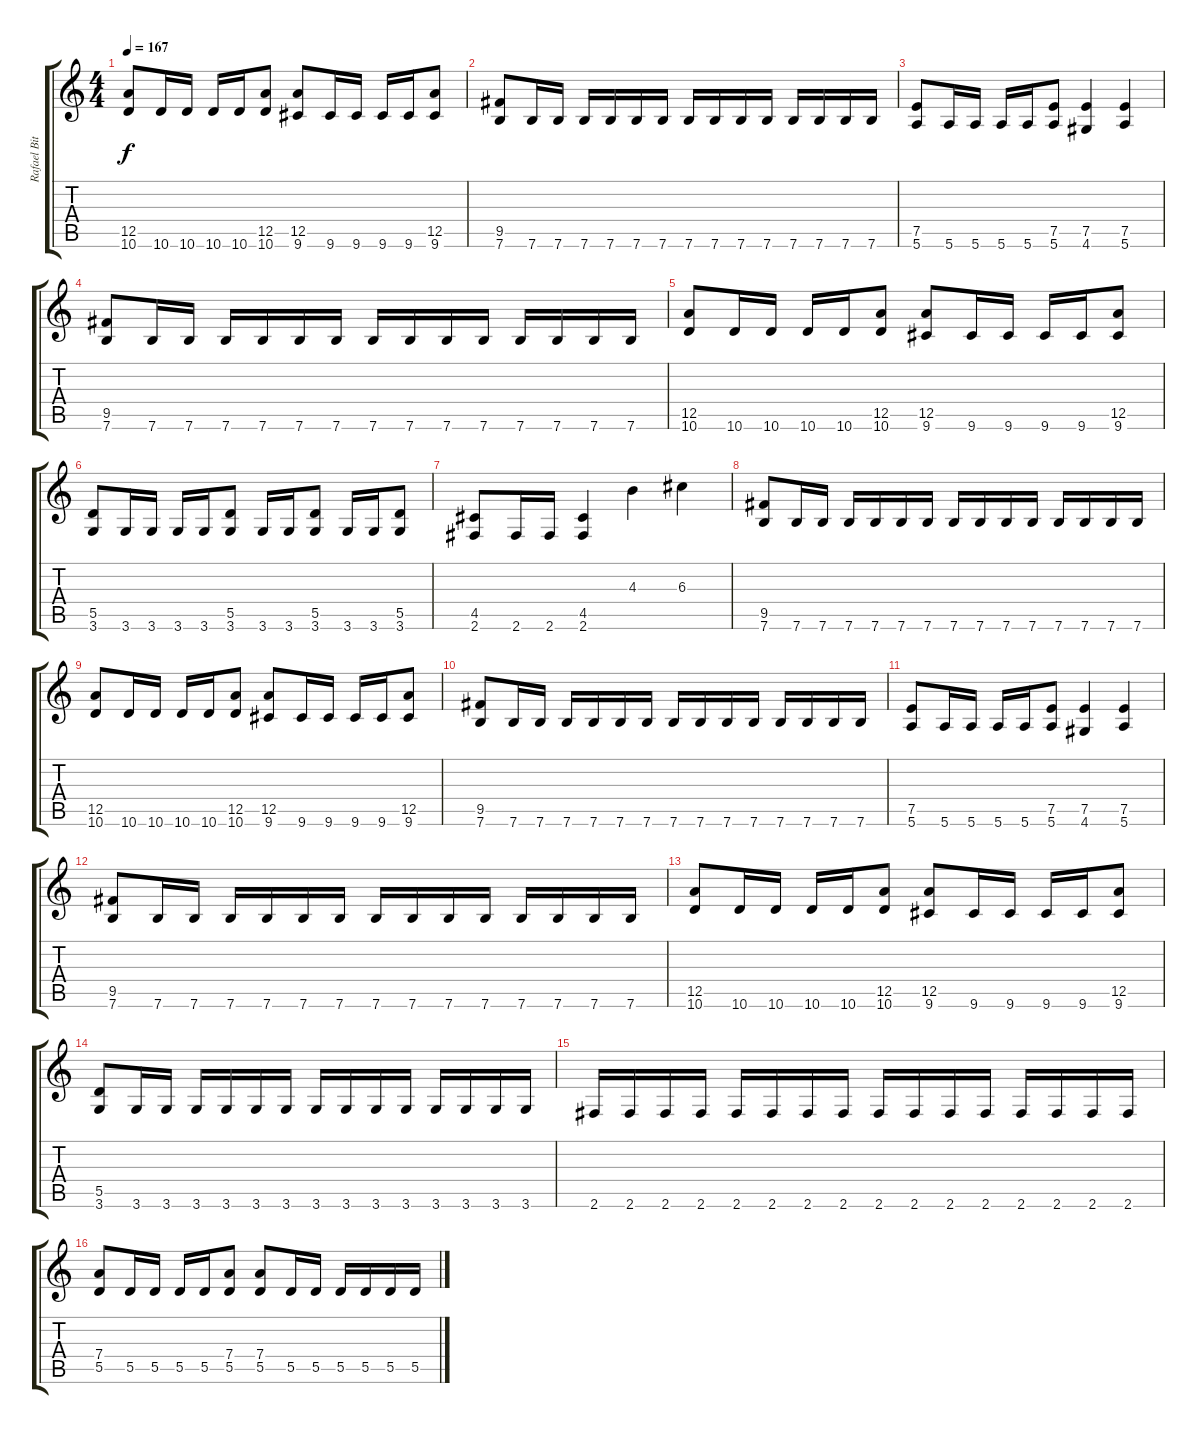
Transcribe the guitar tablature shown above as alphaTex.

\track ("Rafael Bittencourt" "Rafael Bit") {instrument distortionguitar}
\staff {score tabs}
\tuning (E4 B3 G3 D3 A2 E2) {hide}
\ts (4 4)
\tempo 167
\clef g2
\ks c
(12.5 10.6).8{dy f} 10.6.16 10.6.16 10.6.16 10.6.16 (12.5 10.6).8 (12.5 9.6).8 9.6.16 9.6.16 9.6.16 9.6.16 (12.5 9.6).8 |
(9.5 7.6).8 7.6.16 7.6.16 7.6.16 7.6.16 7.6.16 7.6.16 7.6.16 7.6.16 7.6.16 7.6.16 7.6.16 7.6.16 7.6.16 7.6.16 |
(7.5 5.6).8 5.6.16 5.6.16 5.6.16 5.6.16 (7.5 5.6).8 (7.5 4.6).4 (7.5 5.6).4 |
(9.5 7.6).8 7.6.16 7.6.16 7.6.16 7.6.16 7.6.16 7.6.16 7.6.16 7.6.16 7.6.16 7.6.16 7.6.16 7.6.16 7.6.16 7.6.16 |
(12.5 10.6).8 10.6.16 10.6.16 10.6.16 10.6.16 (12.5 10.6).8 (12.5 9.6).8 9.6.16 9.6.16 9.6.16 9.6.16 (12.5 9.6).8 |
(5.5 3.6).8 3.6.16 3.6.16 3.6.16 3.6.16 (5.5 3.6).8 3.6.16 3.6.16 (5.5 3.6).8 3.6.16 3.6.16 (5.5 3.6).8 |
(4.5 2.6).8 2.6.16 2.6.16 (4.5 2.6).4 4.3.4 6.3.4 |
(9.5 7.6).8 7.6.16 7.6.16 7.6.16 7.6.16 7.6.16 7.6.16 7.6.16 7.6.16 7.6.16 7.6.16 7.6.16 7.6.16 7.6.16 7.6.16 |
(12.5 10.6).8 10.6.16 10.6.16 10.6.16 10.6.16 (12.5 10.6).8 (12.5 9.6).8 9.6.16 9.6.16 9.6.16 9.6.16 (12.5 9.6).8 |
(9.5 7.6).8 7.6.16 7.6.16 7.6.16 7.6.16 7.6.16 7.6.16 7.6.16 7.6.16 7.6.16 7.6.16 7.6.16 7.6.16 7.6.16 7.6.16 |
(7.5 5.6).8 5.6.16 5.6.16 5.6.16 5.6.16 (7.5 5.6).8 (7.5 4.6).4 (7.5 5.6).4 |
(9.5 7.6).8 7.6.16 7.6.16 7.6.16 7.6.16 7.6.16 7.6.16 7.6.16 7.6.16 7.6.16 7.6.16 7.6.16 7.6.16 7.6.16 7.6.16 |
(12.5 10.6).8 10.6.16 10.6.16 10.6.16 10.6.16 (12.5 10.6).8 (12.5 9.6).8 9.6.16 9.6.16 9.6.16 9.6.16 (12.5 9.6).8 |
(5.5 3.6).8 3.6.16 3.6.16 3.6.16 3.6.16 3.6.16 3.6.16 3.6.16 3.6.16 3.6.16 3.6.16 3.6.16 3.6.16 3.6.16 3.6.16 |
2.6.16 2.6.16 2.6.16 2.6.16 2.6.16 2.6.16 2.6.16 2.6.16 2.6.16 2.6.16 2.6.16 2.6.16 2.6.16 2.6.16 2.6.16 2.6.16 |
(7.4 5.5).8 5.5.16 5.5.16 5.5.16 5.5.16 (7.4 5.5).8 (7.4 5.5).8 5.5.16 5.5.16 5.5.16 5.5.16 5.5.16 5.5.16
